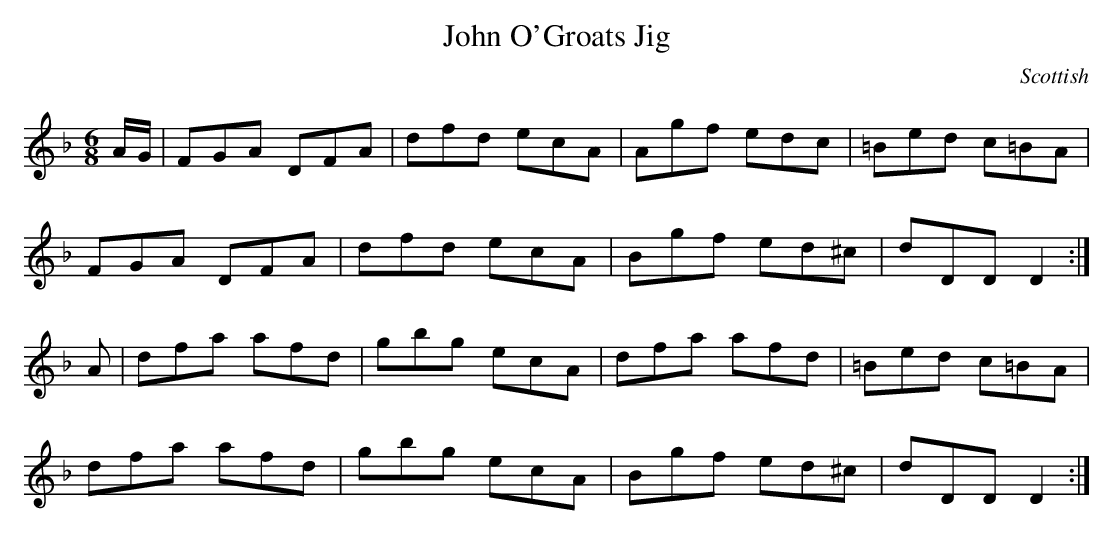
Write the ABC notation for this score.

X:1
T:John O'Groats Jig
M:6/8
L:1/8
O:Scottish
K:Dm
A/G/|FGA DFA|dfd ecA|Agf edc|=Bed c=BA|
FGA DFA|dfd ecA|Bgf ed^c|dDD D2:|
A|dfa afd|gbg ecA|dfa afd|=Bed c=BA|
dfa afd|gbg ecA|Bgf ed^c|dDD D2:|
